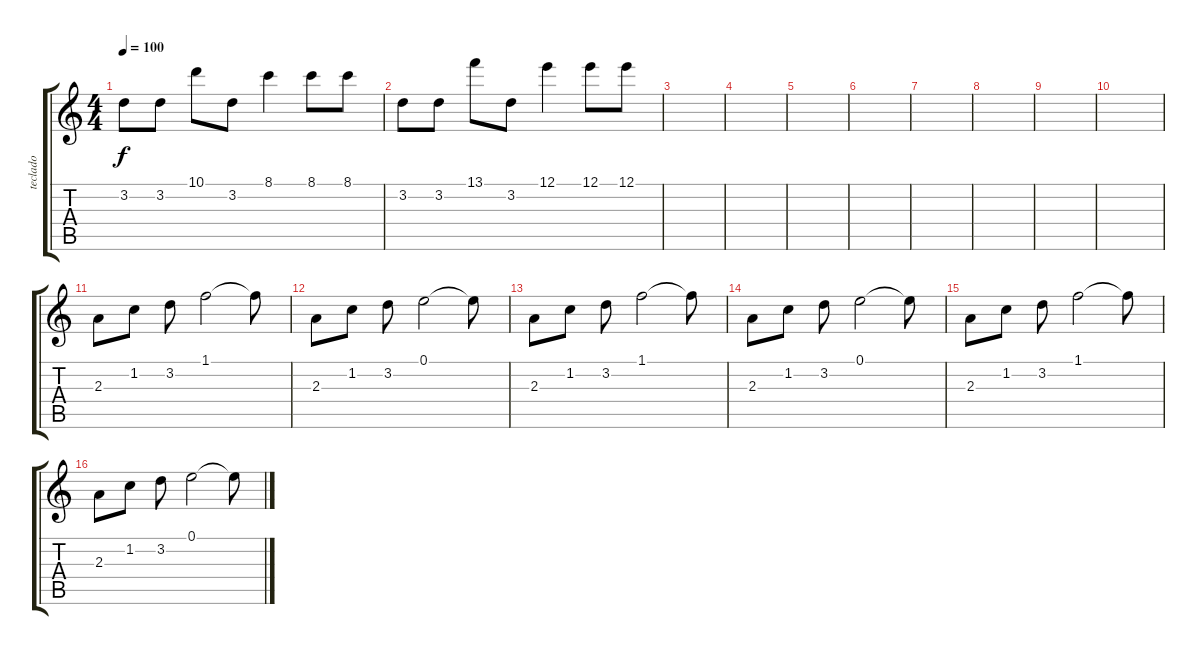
\track ("teclado" "teclado") {instrument acousticguitarnylon}
\staff {score tabs}
\tuning (E4 B3 G3 D3 A2 E2) {hide}
\ts (4 4)
\tempo 100
\clef g2
\ks c
3.2.8{dy f} 3.2.8 10.1.8 3.2.8 8.1.4 8.1.8 8.1.8 |
3.2.8 3.2.8 13.1.8 3.2.8 12.1.4 12.1.8 12.1.8 |
|
|
|
|
|
|
|
|
2.3.8{instrument acousticgrandpiano} 1.2.8 3.2.8 1.1.2 1.1{t}.8 |
2.3.8 1.2.8 3.2.8 0.1.2 0.1{t}.8 |
2.3.8{instrument acousticgrandpiano} 1.2.8 3.2.8 1.1.2 1.1{t}.8 |
2.3.8 1.2.8 3.2.8 0.1.2 0.1{t}.8 |
2.3.8{instrument acousticgrandpiano} 1.2.8 3.2.8 1.1.2 1.1{t}.8 |
2.3.8 1.2.8 3.2.8 0.1.2 0.1{t}.8
